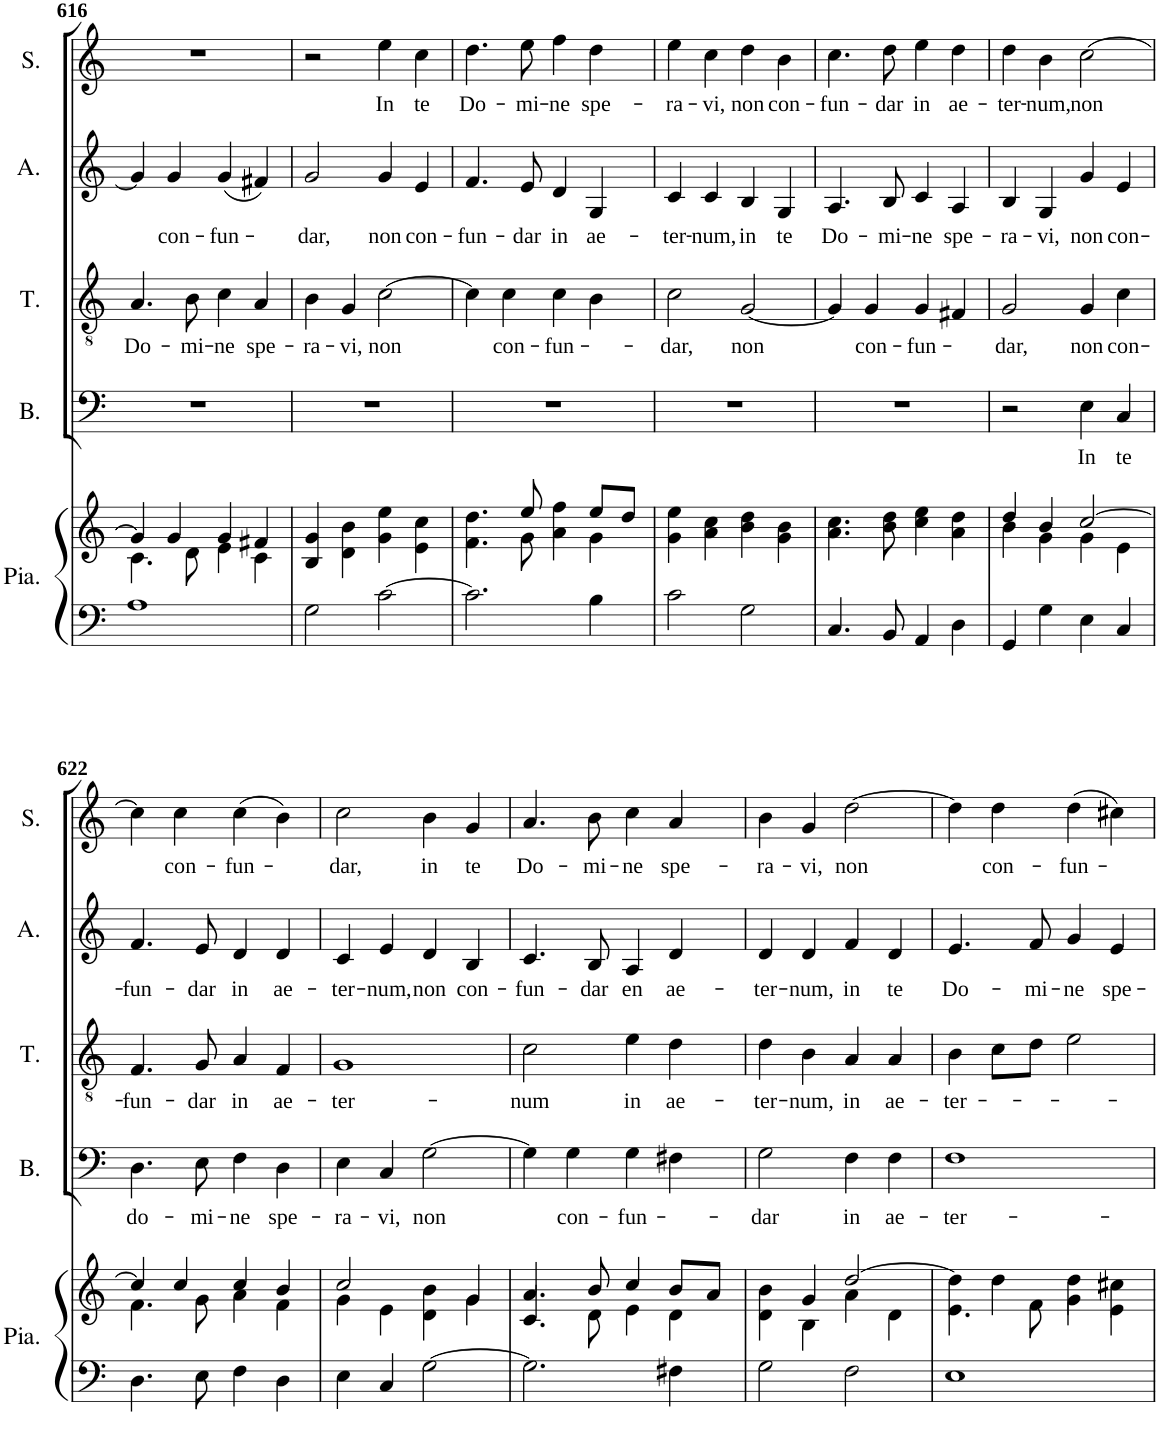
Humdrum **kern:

**kern	**kern	**kern	**text	**kern	**text	**kern	**text	**kern	**text
*part5	*part5	*part4	*part4	*part3	*part3	*part2	*part2	*part1	*part1
*staff6	*staff5	*staff4	*staff4	*staff3	*staff3	*staff2	*staff2	*staff1	*staff1
*I"Piano	*	*I"Basse	*	*I"Ténor	*	*I"Alto	*	*I"Soprano	*
*I'Pia.	*	*I'B.	*	*I'T.	*	*I'A.	*	*I'S.	*
!!LO:PB:g=z
*clefF4	*clefG2	*clefF4	*	*clefGv2	*	*clefG2	*	*clefG2	*
*k[]	*k[]	*k[]	*	*k[]	*	*k[]	*	*k[]	*
*M2/2	*M2/2	*M2/2	*	*M2/2	*	*M2/2	*	*M2/2	*
=616	=616	=616	=616	=616	=616	=616	=616	=616	=616
*	*^	*	*	*	*	*	*	*	*
!	!	!	!	!	!	!LO:LY:b	!	!	!	!
1A	4g/]	4.c\	1r	.	4.A/	Do-	4g/]	.	1r	.
!	!	!	!	!	!	!	!	!LO:LY:b	!	!
.	4g/	.	.	.	.	.	4g/	con-	.	.
!	!	!	!	!	!	!LO:LY:b	!	!	!	!
.	.	8d\	.	.	8B\	mi-	.	.	.	.
!	!	!	!	!	!	!LO:LY:b	!	!LO:LY:b	!	!
.	4g/	4e\	.	.	4c\	ne	(<4g/	fun-	.	.
!	!	!	!	!	!	!LO:LY:b	!	!	!	!
.	4f#X/	4c\	.	.	4A/	spe-	4f#X/)	.	.	.
=617	=617	=617	=617	=617	=617	=617	=617	=617	=617	=617
!	!	!	!	!	!	!LO:LY:b	!	!LO:LY:b	!	!
*	*v	*v	*	*	*	*	*	*	*	*
2G\	4B/ 4g/	1r	.	4B\	ra-	2g/	dar,	2r	.
!	!	!	!	!	!LO:LY:b	!	!	!	!
.	4d\ 4b\	.	.	4G/	vi,	.	.	.	.
!	!	!	!	!	!LO:LY:b	!	!LO:LY:b	!	!LO:LY:b
[2c\	4g\ 4ee\	.	.	[2c\	non	4g/	non	4ee\	In
!	!	!	!	!	!	!	!LO:LY:b	!	!LO:LY:b
.	4e\ 4cc\	.	.	.	.	4e/	con-	4cc\	te
=618	=618	=618	=618	=618	=618	=618	=618	=618	=618
*	*^	*	*	*	*	*	*	*	*
!	!	!	!	!	!	!	!	!LO:LY:b	!	!LO:LY:b
2.c\]	4.dd\	4.f\	1r	.	4c\]	.	4.f/	fun-	4.dd\	Do-
!	!	!	!	!	!	!LO:LY:b	!	!	!	!
.	.	.	.	.	4c\	con-	.	.	.	.
!	!	!	!	!	!	!	!	!LO:LY:b	!	!LO:LY:b
.	8ee/	8g\	.	.	.	.	8e/	dar	8ee\	mi-
!	!	!	!	!	!	!LO:LY:b	!	!LO:LY:b	!	!LO:LY:b
.	4ff\	4a\	.	.	4c\	fun-	4d/	in	4ff\	ne
!	!	!	!	!	!	!	!	!LO:LY:b	!	!LO:LY:b
4B\	8ee/L	4g\	.	.	4B\	.	4G/	ae-	4dd\	spe-
.	8dd/J	.	.	.	.	.	.	.	.	.
*	*v	*v	*	*	*	*	*	*	*	*
=619	=619	=619	=619	=619	=619	=619	=619	=619	=619
!	!	!	!	!	!LO:LY:b	!	!LO:LY:b	!	!LO:LY:b
2c\	4g\ 4ee\	1r	.	2c\	dar,	4c/	ter-	4ee\	ra-
!	!	!	!	!	!	!	!LO:LY:b	!	!LO:LY:b
.	4a\ 4cc\	.	.	.	.	4c/	num,	4cc\	vi,
!	!	!	!	!	!LO:LY:b	!	!LO:LY:b	!	!LO:LY:b
2G\	4b\ 4dd\	.	.	[2G/	non	4B/	in	4dd\	non
!	!	!	!	!	!	!	!LO:LY:b	!	!LO:LY:b
.	4g\ 4b\	.	.	.	.	4G/	te	4b\	con-
=620	=620	=620	=620	=620	=620	=620	=620	=620	=620
!	!	!	!	!	!	!	!LO:LY:b	!	!LO:LY:b
4.C/	4.a\ 4.cc\	1r	.	4G/]	.	4.A/	Do-	4.cc\	fun-
!	!	!	!	!	!LO:LY:b	!	!	!	!
.	.	.	.	4G/	con-	.	.	.	.
!	!	!	!	!	!	!	!LO:LY:b	!	!LO:LY:b
8BB/	8b\ 8dd\	.	.	.	.	8B/	mi-	8dd\	dar
!	!	!	!	!	!LO:LY:b	!	!LO:LY:b	!	!LO:LY:b
4AA/	4cc\ 4ee\	.	.	4G/	fun-	4c/	ne	4ee\	in
!	!	!	!	!	!	!	!LO:LY:b	!	!LO:LY:b
4D\	4a\ 4dd\	.	.	4F#X/	.	4A/	spe-	4dd\	ae-
=621	=621	=621	=621	=621	=621	=621	=621	=621	=621
*	*^	*	*	*	*	*	*	*	*
!	!	!	!	!	!	!LO:LY:b	!	!LO:LY:b	!	!LO:LY:b
4GG/	4dd/	4b\	2r	.	2G/	dar,	4B/	ra-	4dd\	ter-
!	!	!	!	!	!	!	!	!LO:LY:b	!	!LO:LY:b
4G\	4b/	4g\	.	.	.	.	4G/	vi,	4b\	num,
!	!	!	!	!LO:LY:b	!	!LO:LY:b	!	!LO:LY:b	!	!LO:LY:b
4E\	[2cc/	4g\	4E\	In	4G/	non	4g/	non	[2cc\	non
!	!	!	!	!LO:LY:b	!	!LO:LY:b	!	!LO:LY:b	!	!
4C/	.	4e\	4C/	te	4c\	con-	4e/	con-	.	.
!!LO:LB:g=z
=622	=622	=622	=622	=622	=622	=622	=622	=622	=622	=622
!	!	!	!	!LO:LY:b	!	!LO:LY:b	!	!LO:LY:b	!	!
4.D\	4cc/]	4.f\	4.D\	do-	4.F/	fun-	4.f/	fun-	4cc\]	.
!	!	!	!	!	!	!	!	!	!	!LO:LY:b
.	4cc/	.	.	.	.	.	.	.	4cc\	con-
!	!	!	!	!LO:LY:b	!	!LO:LY:b	!	!LO:LY:b	!	!
8E\	.	8g\	8E\	mi-	8G/	dar	8e/	dar	.	.
!	!	!	!	!LO:LY:b	!	!LO:LY:b	!	!LO:LY:b	!	!LO:LY:b
4F\	4cc/	4a\	4F\	ne	4A/	in	4d/	in	(>4cc\	fun-
!	!	!	!	!LO:LY:b	!	!LO:LY:b	!	!LO:LY:b	!	!
4D\	4b/	4f\	4D\	spe-	4F/	ae-	4d/	ae-	4b\)	.
=623	=623	=623	=623	=623	=623	=623	=623	=623	=623	=623
!	!	!	!	!LO:LY:b	!	!LO:LY:b	!	!LO:LY:b	!	!LO:LY:b
4E\	2cc/	4g\	4E\	ra-	1G	ter-	4c/	ter-	2cc\	dar,
!	!	!	!	!LO:LY:b	!	!	!	!LO:LY:b	!	!
4C/	.	4e\	4C/	vi,	.	.	4e/	num,	.	.
!	!	!	!	!LO:LY:b	!	!	!	!LO:LY:b	!	!LO:LY:b
[2G\	4b\	4d\	[2G\	non	.	.	4d/	non	4b\	in
!	!	!	!	!	!	!	!	!LO:LY:b	!	!LO:LY:b
.	4g/	4g\	.	.	.	.	4B/	con-	4g/	te
=624	=624	=624	=624	=624	=624	=624	=624	=624	=624	=624
!	!	!	!	!	!	!LO:LY:b	!	!LO:LY:b	!	!LO:LY:b
2.G\]	4.a/	4.c/	4G\]	.	2c\	num	4.c/	fun-	4.a/	Do-
!	!	!	!	!LO:LY:b	!	!	!	!	!	!
.	.	.	4G\	con-	.	.	.	.	.	.
!	!	!	!	!	!	!	!	!LO:LY:b	!	!LO:LY:b
.	8b/	8d\	.	.	.	.	8B/	dar	8b\	mi-
!	!	!	!	!LO:LY:b	!	!LO:LY:b	!	!LO:LY:b	!	!LO:LY:b
.	4cc/	4e\	4G\	fun-	4e\	in	4A/	en	4cc\	ne
!	!	!	!	!	!	!LO:LY:b	!	!LO:LY:b	!	!LO:LY:b
4F#X\	8b/L	4d\	4F#X\	.	4d\	ae-	4d/	ae-	4a/	spe-
.	8a/J	.	.	.	.	.	.	.	.	.
=625	=625	=625	=625	=625	=625	=625	=625	=625	=625	=625
!	!	!	!	!LO:LY:b	!	!LO:LY:b	!	!LO:LY:b	!	!LO:LY:b
2G\	4b\	4d\	2G\	dar	4d\	ter-	4d/	ter-	4b\	ra-
!	!	!	!	!	!	!LO:LY:b	!	!LO:LY:b	!	!LO:LY:b
.	4g/	4B\	.	.	4B\	num,	4d/	num,	4g/	vi,
!	!	!	!	!LO:LY:b	!	!LO:LY:b	!	!LO:LY:b	!	!LO:LY:b
2F\	[2dd/	4a\	4F\	in	4A/	in	4f/	in	[2dd\	non
!	!	!	!	!LO:LY:b	!	!LO:LY:b	!	!LO:LY:b	!	!
.	.	4d\	4F\	ae-	4A/	ae-	4d/	te	.	.
=626	=626	=626	=626	=626	=626	=626	=626	=626	=626	=626
!	!	!	!	!LO:LY:b	!	!LO:LY:b	!	!LO:LY:b	!	!
1E	4dd\]	4.e\	1F	ter-	4B\	ter-	4.e/	Do-	4dd\]	.
!	!	!	!	!	!	!	!	!	!	!LO:LY:b
.	4dd\	.	.	.	8c\L	.	.	.	4dd\	con-
!	!	!	!	!	!	!	!	!LO:LY:b	!	!
.	.	8f\	.	.	8d\J	.	8f/	mi-	.	.
!	!	!	!	!	!	!	!	!LO:LY:b	!	!LO:LY:b
.	4dd\	4g\	.	.	2e\	.	4g/	ne	(>4dd\	fun-
!	!	!	!	!	!	!	!	!LO:LY:b	!	!
.	4cc#X\	4e\	.	.	.	.	4e/	spe-	4cc#X\)	.
*	*v	*v	*	*	*	*	*	*	*	*
=	=	=	=	=	=	=	=	=	=
*-	*-	*-	*-	*-	*-	*-	*-	*-	*-
